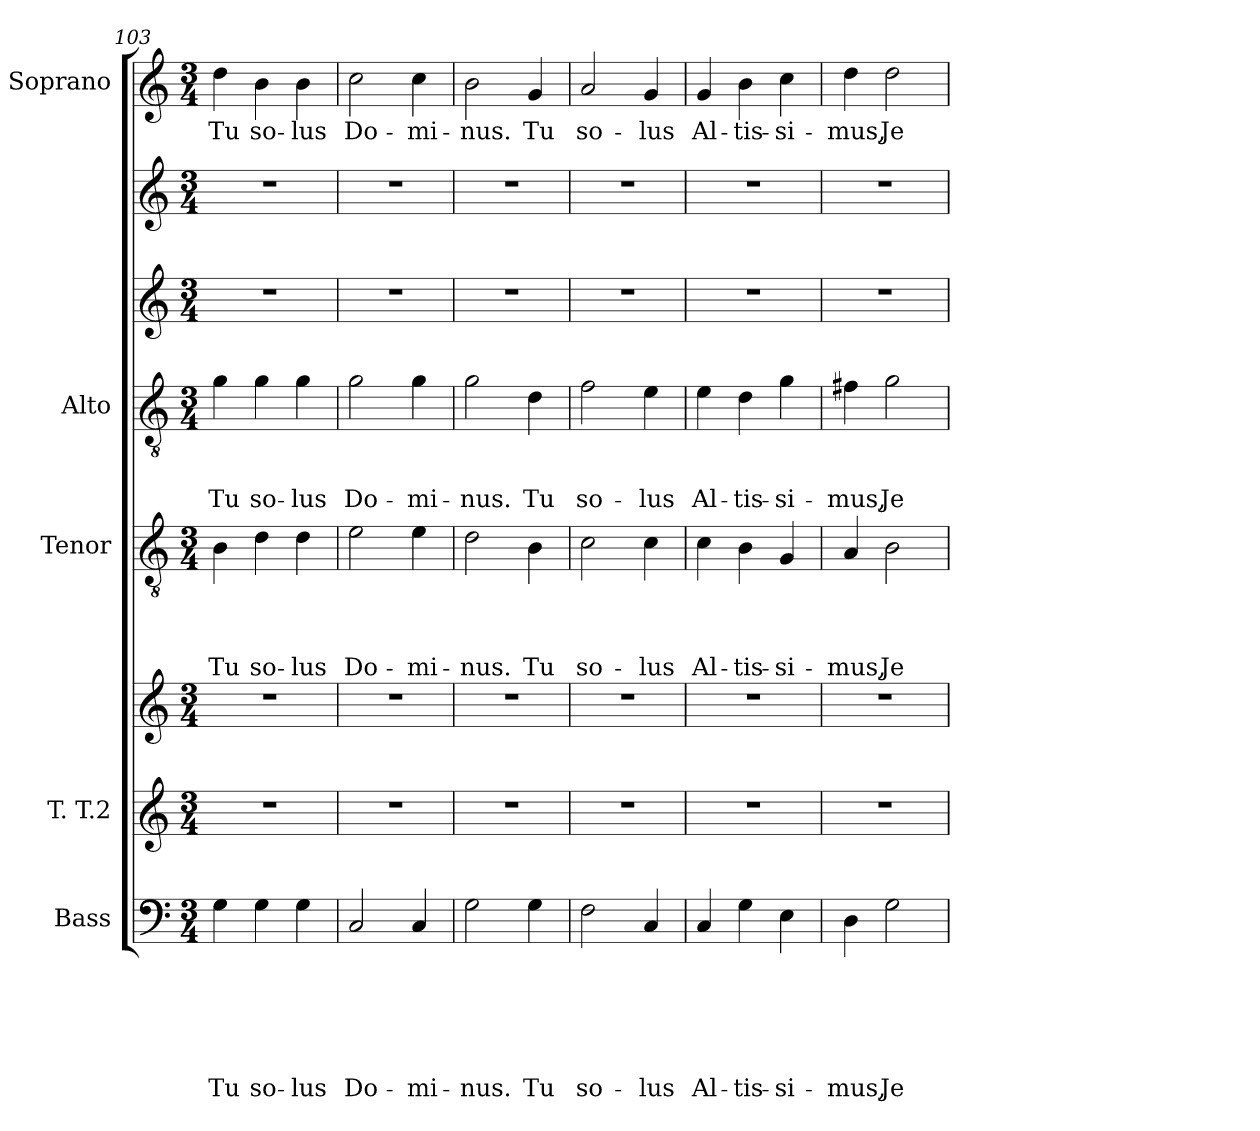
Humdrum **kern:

**kern	**text	**text	**text	**text	**text	**text	**kern	**kern	**kern	**text	**text	**text	**text	**kern	**text	**text	**text	**kern	**kern	**kern	**text
*part7	*part7	*part7	*part7	*part7	*part7	*part7	*part6	*part6	*part5	*part5	*part5	*part5	*part5	*part4	*part4	*part4	*part4	*part3	*part2	*part1	*part1
*staff8	*staff8	*staff8	*staff8	*staff8	*staff8	*staff8	*staff7	*staff6	*staff5	*staff5	*staff5	*staff5	*staff5	*staff4	*staff4	*staff4	*staff4	*staff3	*staff2	*staff1	*staff1
*I"Bass	*	*	*	*	*	*	*I"T. T.2	*	*I"Tenor	*	*	*	*	*I"Alto	*	*	*	*	*	*I"Soprano	*
*I'B.	*	*	*	*	*	*	*I'T.	*	*I'T.	*	*	*	*	*I'A.	*	*	*	*	*	*I'S.	*
*clefF4	*	*	*	*	*	*	*clefG2	*clefG2	*clefGv2	*	*	*	*	*clefGv2	*	*	*	*clefG2	*clefG2	*clefG2	*
*k[]	*	*	*	*	*	*	*k[]	*k[]	*k[]	*	*	*	*	*k[]	*	*	*	*k[]	*k[]	*k[]	*
*C:	*	*	*	*	*	*	*C:	*C:	*C:	*	*	*	*	*C:	*	*	*	*C:	*C:	*C:	*
*M3/4	*	*	*	*	*	*	*M3/4	*M3/4	*M3/4	*	*	*	*	*M3/4	*	*	*	*M3/4	*M3/4	*M3/4	*
=103	=103	=103	=103	=103	=103	=103	=103	=103	=103	=103	=103	=103	=103	=103	=103	=103	=103	=103	=103	=103	=103
!	!	!	!	!	!	!LO:LY:b	!	!	!	!	!	!	!LO:LY:b	!	!	!	!LO:LY:b	!	!	!	!LO:LY:b
4G\	.	.	.	.	.	Tu	2.r	2.r	4B\	.	.	.	Tu	4g\	.	.	Tu	2.r	2.r	4dd\	Tu
!	!	!	!	!	!	!LO:LY:b	!	!	!	!	!	!	!LO:LY:b	!	!	!	!LO:LY:b	!	!	!	!LO:LY:b
4G\	.	.	.	.	.	so-	.	.	4d\	.	.	.	so-	4g\	.	.	so-	.	.	4b\	so-
!	!	!	!	!	!	!LO:LY:b	!	!	!	!	!	!	!LO:LY:b	!	!	!	!LO:LY:b	!	!	!	!LO:LY:b
4G\	.	.	.	.	.	-lus	.	.	4d\	.	.	.	-lus	4g\	.	.	-lus	.	.	4b\	-lus
=104	=104	=104	=104	=104	=104	=104	=104	=104	=104	=104	=104	=104	=104	=104	=104	=104	=104	=104	=104	=104	=104
!	!	!	!	!	!	!LO:LY:b	!	!	!	!	!	!	!LO:LY:b	!	!	!	!LO:LY:b	!	!	!	!LO:LY:b
2C/	.	.	.	.	.	Do-	2.r	2.r	2e\	.	.	.	Do-	2g\	.	.	Do-	2.r	2.r	2cc\	Do-
!	!	!	!	!	!	!LO:LY:b	!	!	!	!	!	!	!LO:LY:b	!	!	!	!LO:LY:b	!	!	!	!LO:LY:b
4C/	.	.	.	.	.	-mi-	.	.	4e\	.	.	.	-mi-	4g\	.	.	-mi-	.	.	4cc\	-mi-
=105	=105	=105	=105	=105	=105	=105	=105	=105	=105	=105	=105	=105	=105	=105	=105	=105	=105	=105	=105	=105	=105
!	!	!	!	!	!	!LO:LY:b	!	!	!	!	!	!	!LO:LY:b	!	!	!	!LO:LY:b	!	!	!	!LO:LY:b
2G\	.	.	.	.	.	-nus.	2.r	2.r	2d\	.	.	.	-nus.	2g\	.	.	-nus.	2.r	2.r	2b\	-nus.
!	!	!	!	!	!	!LO:LY:b	!	!	!	!	!	!	!LO:LY:b	!	!	!	!LO:LY:b	!	!	!	!LO:LY:b
4G\	.	.	.	.	.	Tu	.	.	4B\	.	.	.	Tu	4d\	.	.	Tu	.	.	4g/	Tu
=106	=106	=106	=106	=106	=106	=106	=106	=106	=106	=106	=106	=106	=106	=106	=106	=106	=106	=106	=106	=106	=106
!	!	!	!	!	!	!LO:LY:b	!	!	!	!	!	!	!LO:LY:b	!	!	!	!LO:LY:b	!	!	!	!LO:LY:b
2F\	.	.	.	.	.	so-	2.r	2.r	2c\	.	.	.	so-	2f\	.	.	so-	2.r	2.r	2a/	so-
!	!	!	!	!	!	!LO:LY:b	!	!	!	!	!	!	!LO:LY:b	!	!	!	!LO:LY:b	!	!	!	!LO:LY:b
4C/	.	.	.	.	.	-lus	.	.	4c\	.	.	.	-lus	4e\	.	.	-lus	.	.	4g/	-lus
!!LO:LB:g=z
=107	=107	=107	=107	=107	=107	=107	=107	=107	=107	=107	=107	=107	=107	=107	=107	=107	=107	=107	=107	=107	=107
!	!	!	!	!	!	!LO:LY:b	!	!	!	!	!	!	!LO:LY:b	!	!	!	!LO:LY:b	!	!	!	!LO:LY:b
4C/	.	.	.	.	.	Al-	2.r	2.r	4c\	.	.	.	Al-	4e\	.	.	Al-	2.r	2.r	4g/	Al-
!	!	!	!	!	!	!LO:LY:b	!	!	!	!	!	!	!LO:LY:b	!	!	!	!LO:LY:b	!	!	!	!LO:LY:b
4G\	.	.	.	.	.	-tis-	.	.	4B\	.	.	.	-tis-	4d\	.	.	-tis-	.	.	4b\	-tis-
!	!	!	!	!	!	!LO:LY:b	!	!	!	!	!	!	!LO:LY:b	!	!	!	!LO:LY:b	!	!	!	!LO:LY:b
4E\	.	.	.	.	.	-si-	.	.	4G/	.	.	.	-si-	4g\	.	.	-si-	.	.	4cc\	-si-
=108	=108	=108	=108	=108	=108	=108	=108	=108	=108	=108	=108	=108	=108	=108	=108	=108	=108	=108	=108	=108	=108
!	!	!	!	!	!	!LO:LY:b	!	!	!	!	!	!	!LO:LY:b	!	!	!	!LO:LY:b	!	!	!	!LO:LY:b
4D\	.	.	.	.	.	-mus,	2.r	2.r	4A/	.	.	.	-mus,	4f#X\	.	.	-mus,	2.r	2.r	4dd\	-mus,
!	!	!	!	!	!	!LO:LY:b	!	!	!	!	!	!	!LO:LY:b	!	!	!	!LO:LY:b	!	!	!	!LO:LY:b
2G\	.	.	.	.	.	Je-	.	.	2B\	.	.	.	Je-	2g\	.	.	Je-	.	.	2dd\	Je-
=	=	=	=	=	=	=	=	=	=	=	=	=	=	=	=	=	=	=	=	=	=
*-	*-	*-	*-	*-	*-	*-	*-	*-	*-	*-	*-	*-	*-	*-	*-	*-	*-	*-	*-	*-	*-
